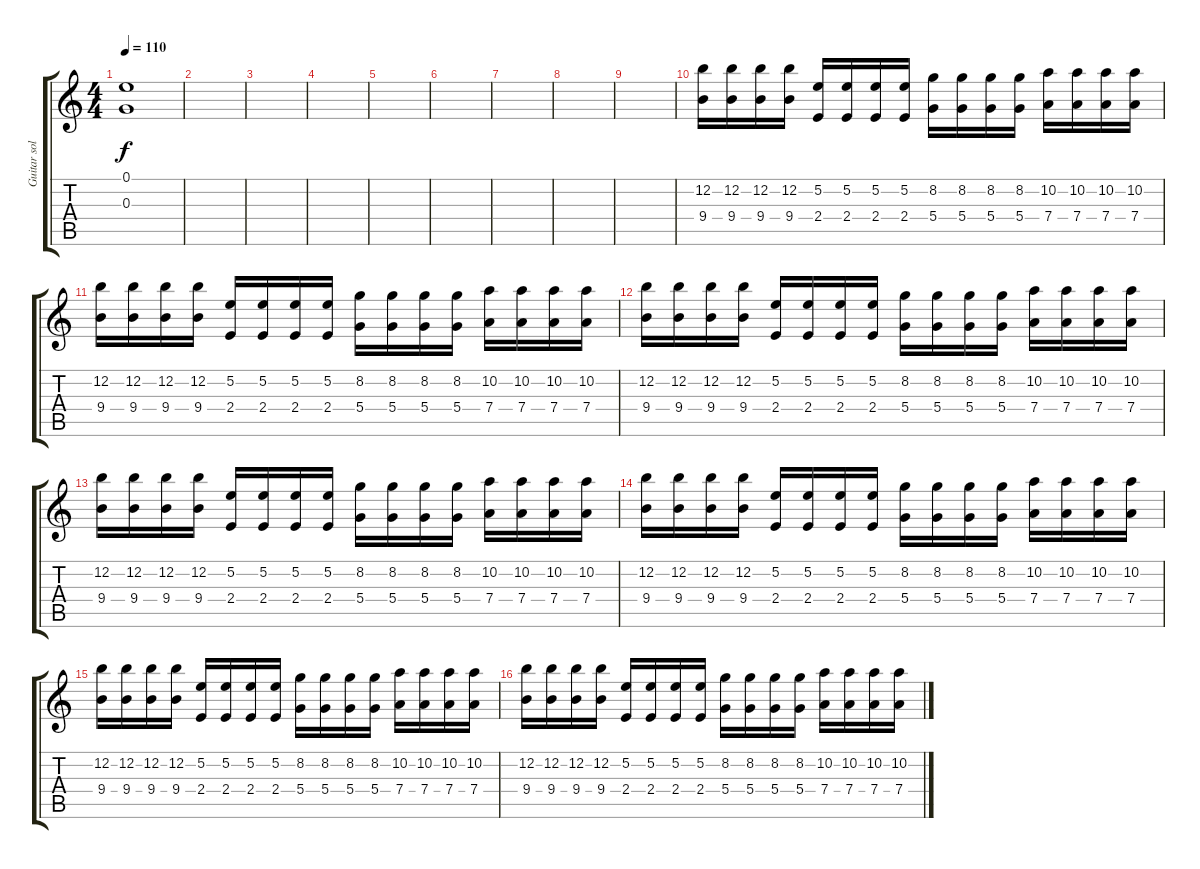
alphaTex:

\track ("Guitar solo" "Guitar sol") {instrument overdrivenguitar}
\staff {score tabs}
\tuning (E4 B3 G3 D3 A2 E2) {hide}
\ts (4 4)
\tempo 110
\clef g2
\ks c
(0.1 0.3).1{dy f} |
|
|
|
|
|
|
|
|
(12.2 9.4).16 (12.2 9.4).16 (12.2 9.4).16 (12.2 9.4).16 (5.2 2.4).16 (5.2 2.4).16 (5.2 2.4).16 (5.2 2.4).16 (8.2 5.4).16 (8.2 5.4).16 (8.2 5.4).16 (8.2 5.4).16 (10.2 7.4).16 (10.2 7.4).16 (10.2 7.4).16 (10.2 7.4).16 |
(12.2 9.4).16 (12.2 9.4).16 (12.2 9.4).16 (12.2 9.4).16 (5.2 2.4).16 (5.2 2.4).16 (5.2 2.4).16 (5.2 2.4).16 (8.2 5.4).16 (8.2 5.4).16 (8.2 5.4).16 (8.2 5.4).16 (10.2 7.4).16 (10.2 7.4).16 (10.2 7.4).16 (10.2 7.4).16 |
(12.2 9.4).16 (12.2 9.4).16 (12.2 9.4).16 (12.2 9.4).16 (5.2 2.4).16 (5.2 2.4).16 (5.2 2.4).16 (5.2 2.4).16 (8.2 5.4).16 (8.2 5.4).16 (8.2 5.4).16 (8.2 5.4).16 (10.2 7.4).16 (10.2 7.4).16 (10.2 7.4).16 (10.2 7.4).16 |
(12.2 9.4).16 (12.2 9.4).16 (12.2 9.4).16 (12.2 9.4).16 (5.2 2.4).16 (5.2 2.4).16 (5.2 2.4).16 (5.2 2.4).16 (8.2 5.4).16 (8.2 5.4).16 (8.2 5.4).16 (8.2 5.4).16 (10.2 7.4).16 (10.2 7.4).16 (10.2 7.4).16 (10.2 7.4).16 |
(12.2 9.4).16 (12.2 9.4).16 (12.2 9.4).16 (12.2 9.4).16 (5.2 2.4).16 (5.2 2.4).16 (5.2 2.4).16 (5.2 2.4).16 (8.2 5.4).16 (8.2 5.4).16 (8.2 5.4).16 (8.2 5.4).16 (10.2 7.4).16 (10.2 7.4).16 (10.2 7.4).16 (10.2 7.4).16 |
(12.2 9.4).16 (12.2 9.4).16 (12.2 9.4).16 (12.2 9.4).16 (5.2 2.4).16 (5.2 2.4).16 (5.2 2.4).16 (5.2 2.4).16 (8.2 5.4).16 (8.2 5.4).16 (8.2 5.4).16 (8.2 5.4).16 (10.2 7.4).16 (10.2 7.4).16 (10.2 7.4).16 (10.2 7.4).16 |
(12.2 9.4).16 (12.2 9.4).16 (12.2 9.4).16 (12.2 9.4).16 (5.2 2.4).16 (5.2 2.4).16 (5.2 2.4).16 (5.2 2.4).16 (8.2 5.4).16 (8.2 5.4).16 (8.2 5.4).16 (8.2 5.4).16 (10.2 7.4).16 (10.2 7.4).16 (10.2 7.4).16 (10.2 7.4).16
